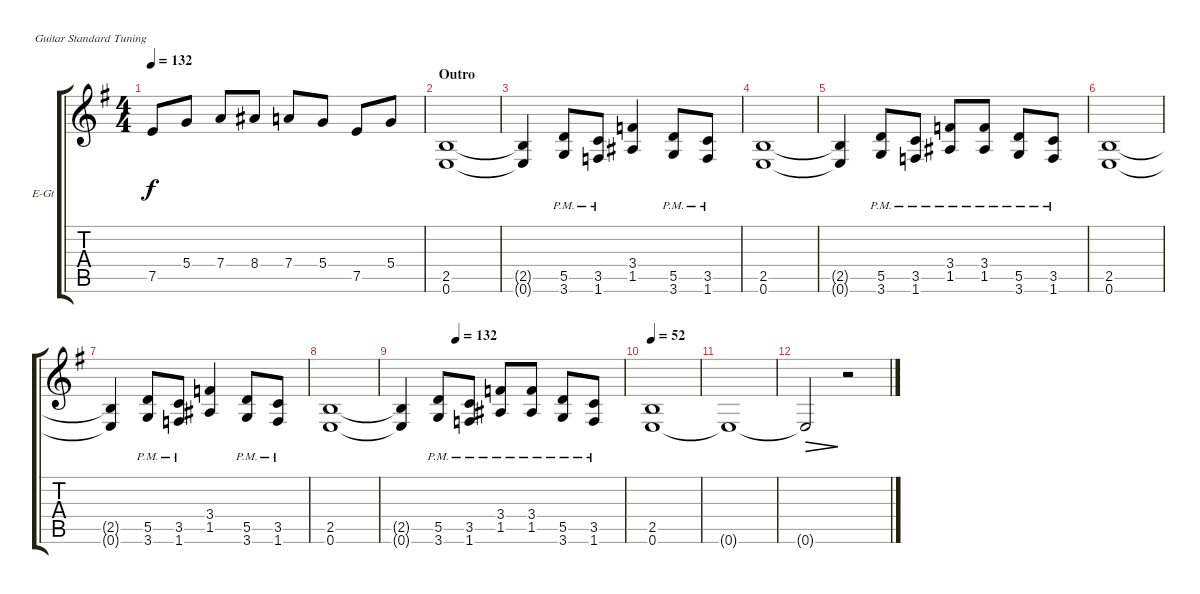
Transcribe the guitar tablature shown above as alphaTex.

\bracketExtendMode groupsimilarinstruments
\firstSystemTrackNameOrientation horizontal
\otherSystemsTrackNameOrientation horizontal
\track ("Guitar 2" "E-Gt") {instrument distortionguitar}
\staff {score tabs}
\tuning (E4 B3 G3 D3 A2 E2)
\ts (4 4)
\tempo 132
\clef g2
\ks g
7.5.8{dy f} 5.4.8 7.4.8 8.4.8 7.4.8 5.4.8 7.5.8 5.4.8 |
\section ("" "Outro")
(2.5 0.6).1 |
(2.5{t} 0.6{t}).4 (5.5{pm} 3.6{pm}).8 (3.5{pm} 1.6{pm}).8 (3.4 1.5).4 (5.5{pm} 3.6{pm}).8 (3.5{pm} 1.6{pm}).8 |
(2.5 0.6).1 |
(0.6{t} 2.5{t}).4 (5.5{pm} 3.6{pm}).8 (3.5{pm} 1.6{pm}).8 (3.4{pm} 1.5{pm}).8 (3.4{pm} 1.5{pm}).8 (5.5{pm} 3.6{pm}).8 (3.5{pm} 1.6{pm}).8 |
(2.5 0.6).1 |
(2.5{t} 0.6{t}).4 (5.5{pm} 3.6{pm}).8 (3.5{pm} 1.6{pm}).8 (3.4 1.5).4 (5.5{pm} 3.6{pm}).8 (3.5{pm} 1.6{pm}).8 |
(2.5 0.6).1 |
\tempo (132 0.25)
(0.6{t} 2.5{t}).4 (5.5{pm} 3.6{pm}).8 (3.5{pm} 1.6{pm}).8 (3.4{pm} 1.5{pm}).8 (3.4{pm} 1.5{pm}).8 (5.5{pm} 3.6{pm}).8 (3.5{pm} 1.6{pm}).8 |
\tempo 52
(2.5 0.6).1 |
0.6{t}.1 |
0.6{t}.2{dec} r.2
